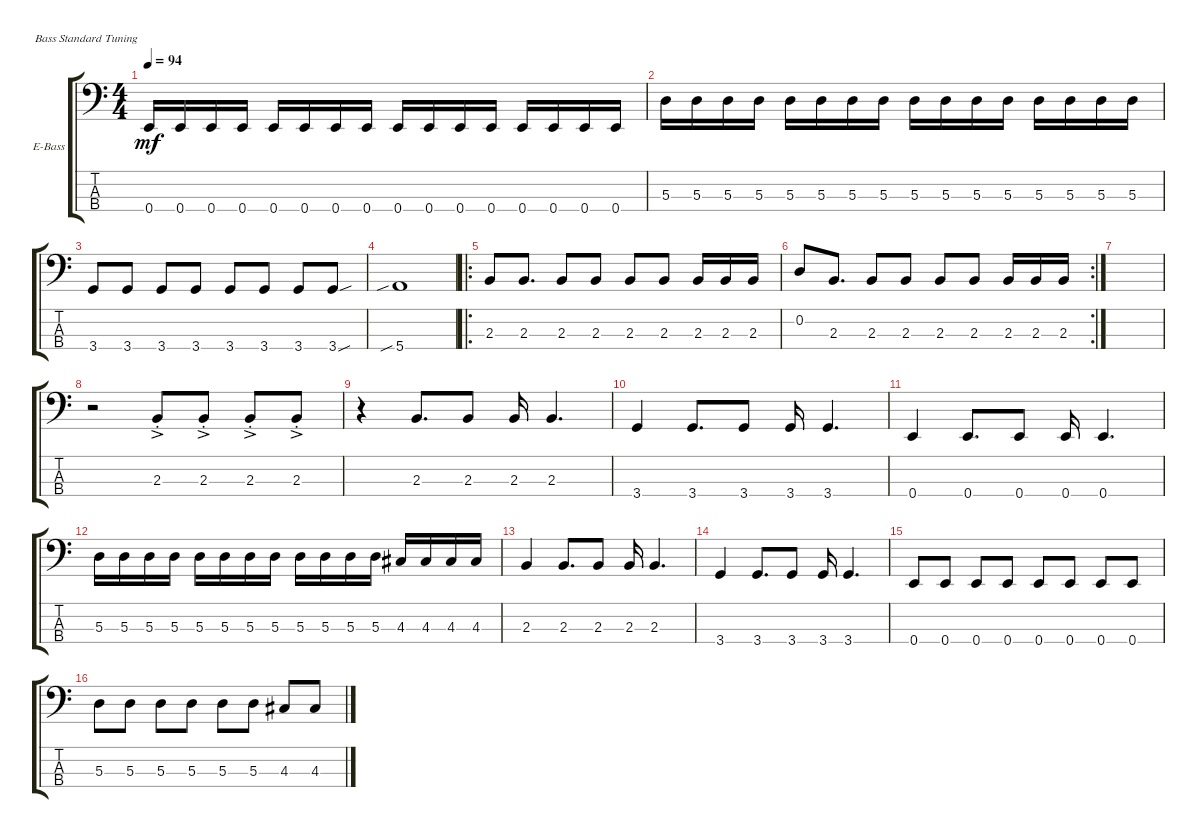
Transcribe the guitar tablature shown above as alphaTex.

\defaultSystemsLayout 4
\bracketExtendMode groupsimilarinstruments
\firstSystemTrackNameOrientation horizontal
\otherSystemsTrackNameOrientation horizontal
\track ("John Cooper (Bass)" "E-Bass") {instrument electricbassfinger}
\staff {score tabs}
\tuning (G2 D2 A1 E1)
\ts (4 4)
\tempo 94
\clef f4
\scale
0.333333
\ks c
0.4.16{dy mf} 0.4.16 0.4.16 0.4.16 0.4.16 0.4.16 0.4.16 0.4.16 0.4.16 0.4.16 0.4.16 0.4.16 0.4.16 0.4.16 0.4.16 0.4.16 |
\scale
0.333333 5.3.16 5.3.16 5.3.16 5.3.16 5.3.16 5.3.16 5.3.16 5.3.16 5.3.16 5.3.16 5.3.16 5.3.16 5.3.16 5.3.16 5.3.16 5.3.16 |
\scale
0.333333 3.4.8 3.4.8 3.4.8 3.4.8 3.4.8 3.4.8 3.4.8 3.4{sou}.8 |
\scale
0.303483 5.4{sib}.1 |
\ro
\scale
0.363184 2.3.8 2.3.8{d} 2.3.8 2.3.8 2.3.8 2.3.8 2.3.16 2.3.16 2.3.16 |
\rc 2
\scale
0.333333 0.2.8 2.3.8{d} 2.3.8 2.3.8 2.3.8 2.3.8 2.3.16 2.3.16 2.3.16 |
\scale
0.333333 |
r.2 2.3{ac st}.8 2.3{ac st}.8 2.3{ac st}.8 2.3{ac st}.8 |
\scale
0.333333 r.4 2.3.8{d} 2.3.8 2.3.16 2.3.4{d} |
\scale
0.333333 3.4.4 3.4.8{d} 3.4.8 3.4.16 3.4.4{d} |
\scale
0.333333 0.4.4 0.4.8{d} 0.4.8 0.4.16 0.4.4{d} |
\scale
0.333333 5.3.16 5.3.16 5.3.16 5.3.16 5.3.16 5.3.16 5.3.16 5.3.16 5.3.16 5.3.16 5.3.16 5.3.16 4.3.16 4.3.16 4.3.16 4.3.16 |
\scale
0.333333 2.3.4 2.3.8{d} 2.3.8 2.3.16 2.3.4{d} |
\scale
0.333333 3.4.4 3.4.8{d} 3.4.8 3.4.16 3.4.4{d} |
\scale
0.333333 0.4.8 0.4.8 0.4.8 0.4.8 0.4.8 0.4.8 0.4.8 0.4.8 |
\scale
0.333333 5.3.8 5.3.8 5.3.8 5.3.8 5.3.8 5.3.8 4.3.8 4.3.8
